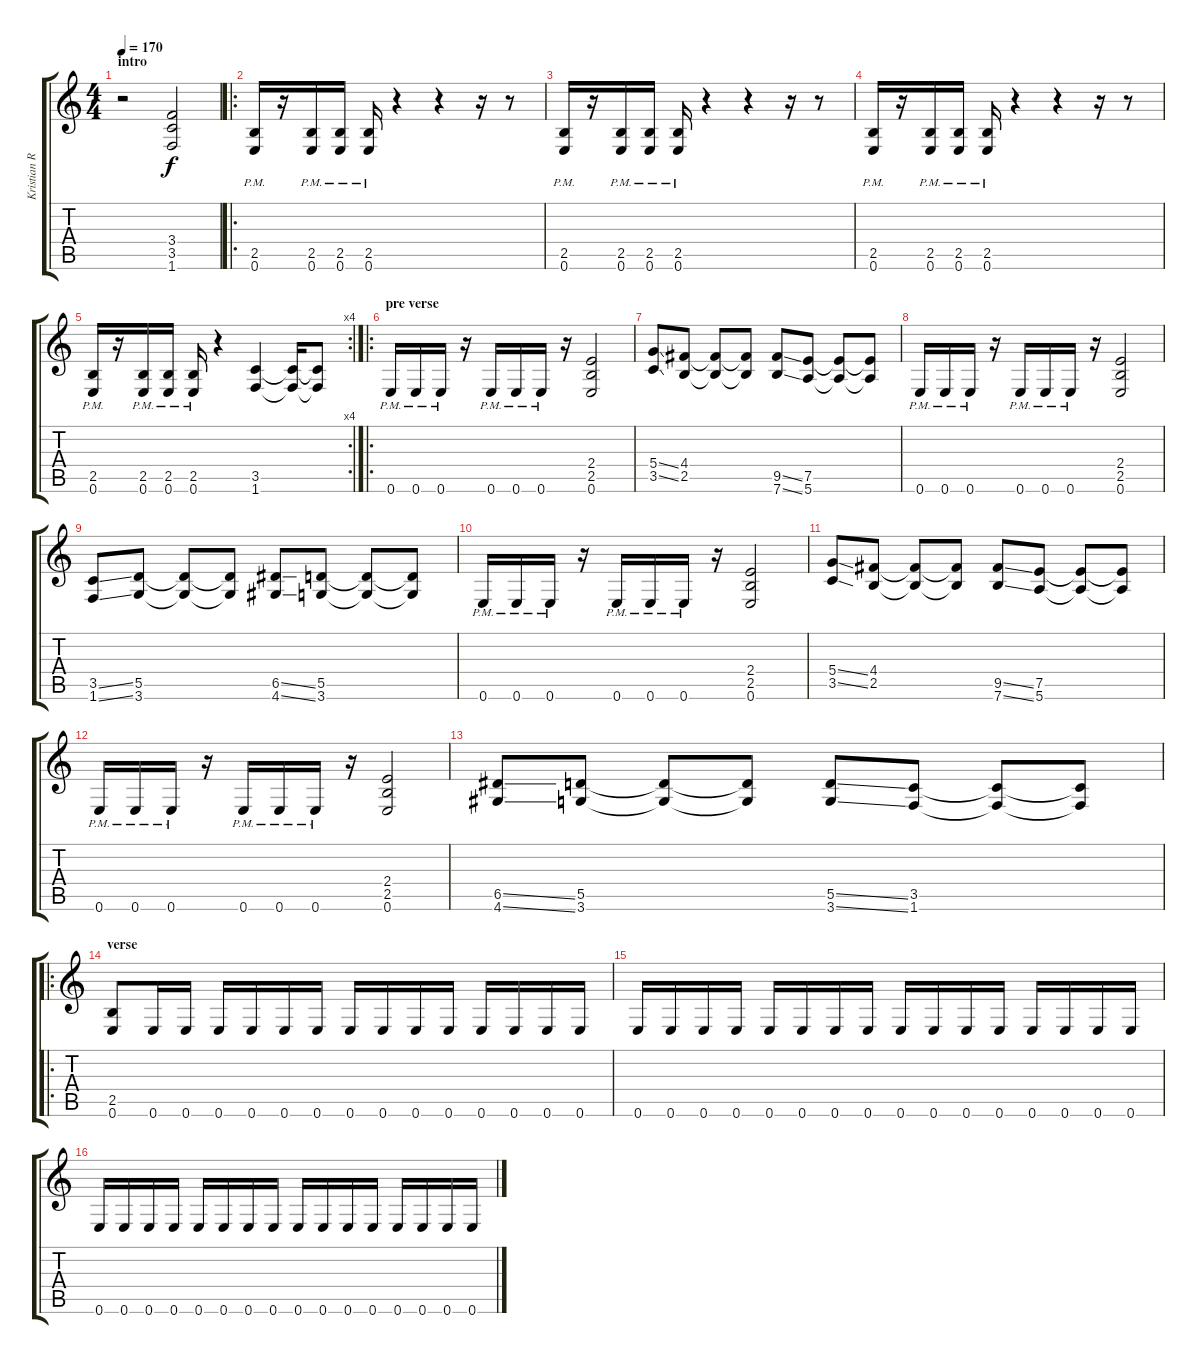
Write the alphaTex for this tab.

\track ("Kristian Ranta" "Kristian R") {instrument distortionguitar}
\staff {score tabs}
\tuning (E4 B3 G3 D3 A2 E2) {hide}
\ts (4 4)
\section ("" "intro")
\tempo 170
\clef g2
\ks c
r.2{dy f instrument distortionguitar} (3.4 3.5 1.6).2 |
\ro
(2.5{pm} 0.6{pm}).16 r.16 (2.5{pm} 0.6{pm}).16 (2.5{pm} 0.6{pm}).16 (2.5{pm} 0.6{pm}).16 r.4 r.4 r.16 r.8 |
(2.5{pm} 0.6{pm}).16 r.16 (2.5{pm} 0.6{pm}).16 (2.5{pm} 0.6{pm}).16 (2.5{pm} 0.6{pm}).16 r.4 r.4 r.16 r.8 |
(2.5{pm} 0.6{pm}).16 r.16 (2.5{pm} 0.6{pm}).16 (2.5{pm} 0.6{pm}).16 (2.5{pm} 0.6{pm}).16 r.4 r.4 r.16 r.8 |
\rc 4
(2.5{pm} 0.6{pm}).16 r.16 (2.5{pm} 0.6{pm}).16 (2.5{pm} 0.6{pm}).16 (2.5{pm} 0.6{pm}).16 r.4 (3.5 1.6).4 (3.5{t} 1.6{t}).16 (3.5{t} 1.6{t}).8 |
\ro
\section ("" "pre verse")
0.6{pm}.16 0.6{pm}.16 0.6{pm}.16 r.16 0.6{pm}.16 0.6{pm}.16 0.6{pm}.16 r.16 (2.4 2.5 0.6).2 |
(5.4{ss} 3.5{ss}).8 (4.4 2.5).8 (4.4{t} 2.5{t}).8 (4.4{t} 2.5{t}).8 (9.5{ss} 7.6{ss}).8 (7.5 5.6).8 (7.5{t} 5.6{t}).8 (7.5{t} 5.6{t}).8 |
0.6{pm}.16 0.6{pm}.16 0.6{pm}.16 r.16 0.6{pm}.16 0.6{pm}.16 0.6{pm}.16 r.16 (2.4 2.5 0.6).2 |
(3.5{ss} 1.6{ss}).8 (5.5 3.6).8 (5.5{t} 3.6{t}).8 (5.5{t} 3.6{t}).8 (6.5{ss} 4.6{ss}).8 (5.5 3.6).8 (5.5{t} 3.6{t}).8 (5.5{t} 3.6{t}).8 |
0.6{pm}.16 0.6{pm}.16 0.6{pm}.16 r.16 0.6{pm}.16 0.6{pm}.16 0.6{pm}.16 r.16 (2.4 2.5 0.6).2 |
(5.4{ss} 3.5{ss}).8 (4.4 2.5).8 (4.4{t} 2.5{t}).8 (4.4{t} 2.5{t}).8 (9.5{ss} 7.6{ss}).8 (7.5 5.6).8 (7.5{t} 5.6{t}).8 (7.5{t} 5.6{t}).8 |
0.6{pm}.16 0.6{pm}.16 0.6{pm}.16 r.16 0.6{pm}.16 0.6{pm}.16 0.6{pm}.16 r.16 (2.4 2.5 0.6).2 |
(6.5{ss} 4.6{ss}).8 (5.5 3.6).8 (5.5{t} 3.6{t}).8 (5.5{t} 3.6{t}).8 (5.5{ss} 3.6{ss}).8 (3.5 1.6).8 (3.5{t} 1.6{t}).8 (3.5{t} 1.6{t}).8 |
\ro
\section ("" "verse")
(2.5 0.6).8 0.6.16 0.6.16 0.6.16 0.6.16 0.6.16 0.6.16 0.6.16 0.6.16 0.6.16 0.6.16 0.6.16 0.6.16 0.6.16 0.6.16 |
0.6.16 0.6.16 0.6.16 0.6.16 0.6.16 0.6.16 0.6.16 0.6.16 0.6.16 0.6.16 0.6.16 0.6.16 0.6.16 0.6.16 0.6.16 0.6.16 |
0.6.16 0.6.16 0.6.16 0.6.16 0.6.16 0.6.16 0.6.16 0.6.16 0.6.16 0.6.16 0.6.16 0.6.16 0.6.16 0.6.16 0.6.16 0.6.16
